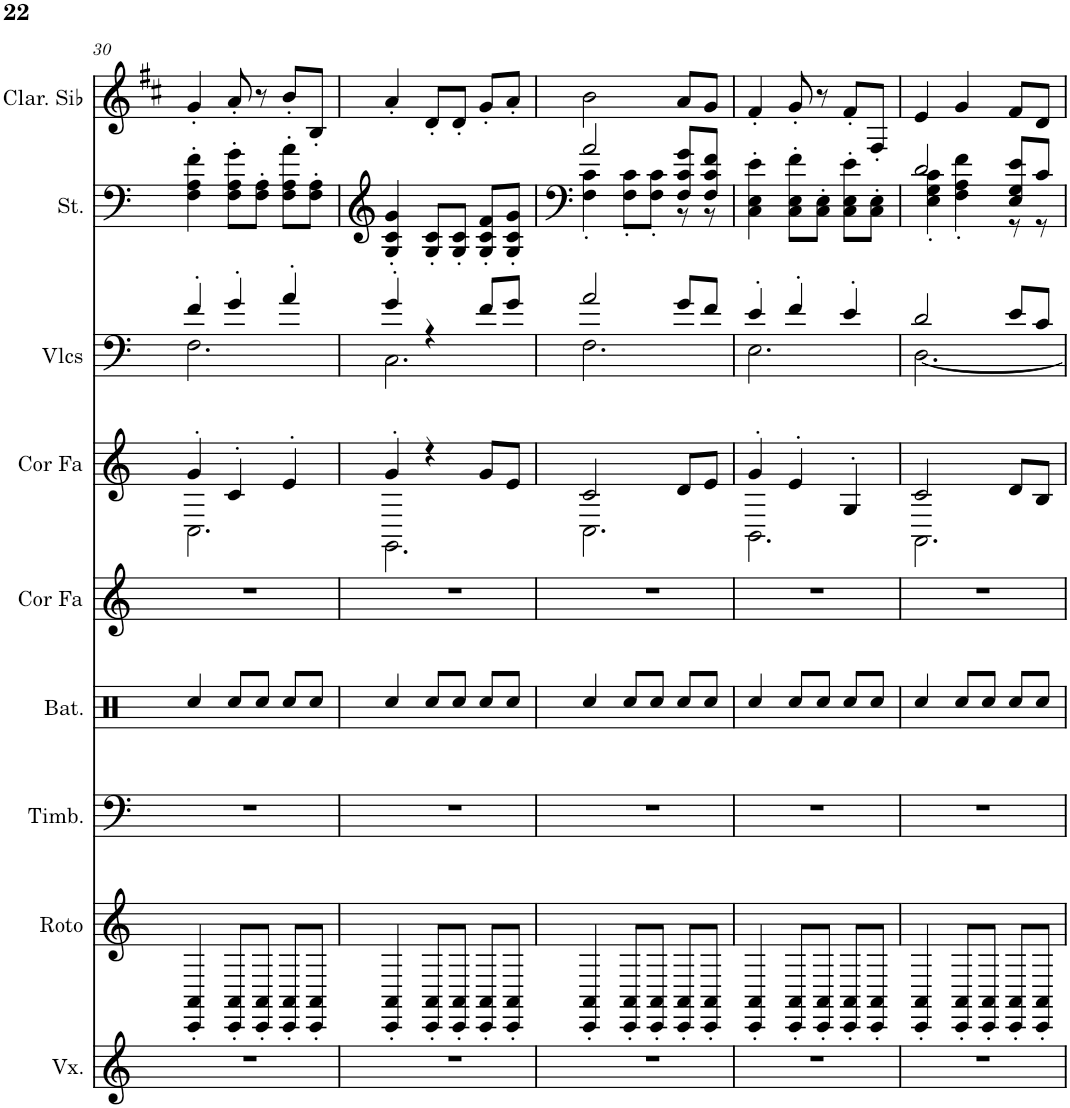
**kern	**kern	**kern	**kern	**kern	**kern	**kern	**kern	**kern
*part9	*part8	*part7	*part6	*part5	*part4	*part3	*part2	*part1
*staff9	*staff8	*staff7	*staff6	*staff5	*staff4	*staff3	*staff2	*staff1
*I"Voix	*I"Rototoms	*I"Timbales	*I"Batterie	*I"Cor en Fa	*I"Cor en Fa	*I"Violoncelles	*I"Cordes, Pirates Of The Caribbean Soundtrack - He's A Pirate	*I"Clarinette en Sib
*I'Vx.	*I'Roto	*I'Timb.	*I'Bat.	*I'Cor Fa	*I'Cor Fa	*I'Vlcs	*I'St.	*I'Clar. Sib
!!LO:PB:g=z
*clefG2	*clefG2	*clefF4	*clefX	*clefG2	*clefG2	*clefF4	*clefF4	*clefG2
*	*	*	*	*Trd4c7	*Trd4c7	*	*	*Trd1c2
*k[]	*k[]	*k[]	*k[]	*k[]	*k[]	*k[]	*k[]	*k[f#c#]
*M3/4	*M3/4	*M3/4	*M3/4	*M3/4	*M3/4	*M3/4	*M3/4	*M3/4
=30	=30	=30	=30	=30	=30	=30	=30	=30
*	*	*	*	*	*^	*^	*	*
2.r	4CC/' 4AA/'	2.r	4Rcc/	2.r	4g'/	2.C\	4f'/	2.F\	4F\' 4A\' 4f\'	4g'/
.	8CC/' 8AA/'L	.	8Rcc/L	.	4c'/	.	4g'/	.	8F\' 8A\' 8g\'L	8a'/
.	8CC/' 8AA/'J	.	8Rcc/J	.	.	.	.	.	8F\' 8A\'J	8r
.	8CC/' 8AA/'L	.	8Rcc/L	.	4e'/	.	4a'/	.	8F\' 8A\' 8a\'L	8b'/L
.	8CC/' 8AA/'J	.	8Rcc/J	.	.	.	.	.	8F\' 8A\'J	8B'/J
=31	=31	=31	=31	=31	=31	=31	=31	=31	=31	=31
2.r	4CC/' 4AA/'	2.r	4Rcc/	2.r	4g'/	2.GG\	4g'/	2.C\	4G/' 4c/' 4g/'	4a'/
.	8CC/' 8AA/'L	.	8Rcc/L	.	4r	.	4r	.	8G/' 8c/'L	8d'/L
.	8CC/' 8AA/'J	.	8Rcc/J	.	.	.	.	.	8G/' 8c/'J	8d'/J
.	8CC/' 8AA/'L	.	8Rcc/L	.	8g/L	.	8f/L	.	8G/' 8c/' 8f/'L	8g'/L
.	8CC/' 8AA/'J	.	8Rcc/J	.	8e/J	.	8g/J	.	8G/' 8c/' 8g/'J	8a'/J
=32	=32	=32	=32	=32	=32	=32	=32	=32	=32	=32
*	*	*	*	*	*	*	*	*	*^	*
2.r	4CC/' 4AA/'	2.r	4Rcc/	2.r	2c/	2.C\	2a/	2.F\	2a/	4F\' 4c\'	2b\
.	8CC/' 8AA/'L	.	8Rcc/L	.	.	.	.	.	.	8F\' 8c\'L	.
.	8CC/' 8AA/'J	.	8Rcc/J	.	.	.	.	.	.	8F\' 8c\'J	.
.	8CC/' 8AA/'L	.	8Rcc/L	.	8d/L	.	8g/L	.	8F/ 8c/ 8g/L	8r	8a/L
.	8CC/' 8AA/'J	.	8Rcc/J	.	8e/J	.	8f/J	.	8F/ 8c/ 8f/J	8r	8g/J
*	*	*	*	*	*	*	*	*	*v	*v	*
=33	=33	=33	=33	=33	=33	=33	=33	=33	=33	=33
2.r	4CC/' 4AA/'	2.r	4Rcc/	2.r	4g'/	2.BB\	4e'/	2.E\	4C\' 4E\' 4e\'	4f#'/
.	8CC/' 8AA/'L	.	8Rcc/L	.	4e'/	.	4f'/	.	8C\' 8E\' 8f\'L	8g'/
.	8CC/' 8AA/'J	.	8Rcc/J	.	.	.	.	.	8C\' 8E\'J	8r
.	8CC/' 8AA/'L	.	8Rcc/L	.	4G'/	.	4e'/	.	8C\' 8E\' 8e\'L	8f#'/L
.	8CC/' 8AA/'J	.	8Rcc/J	.	.	.	.	.	8C\' 8E\'J	8F#'/J
=34	=34	=34	=34	=34	=34	=34	=34	=34	=34	=34
*	*	*	*	*	*	*	*	*	*^	*
2.r	4CC/' 4AA/'	2.r	4Rcc/	2.r	2c/	2.AA\	2d/	[2.D\	2d/	4E\' 4G\' 4c\'	4e/
.	8CC/' 8AA/'L	.	8Rcc/L	.	.	.	.	.	.	4F\' 4A\' 4f\'	4g/
.	8CC/' 8AA/'J	.	8Rcc/J	.	.	.	.	.	.	.	.
.	8CC/' 8AA/'L	.	8Rcc/L	.	8d/L	.	8e/L	.	8E/ 8G/ 8e/L	8r	8f#/L
.	8CC/' 8AA/'J	.	8Rcc/J	.	8B/J	.	8c/J	.	8c/J	8r	8d/J
*	*	*	*	*	*v	*v	*	*	*v	*v	*
*	*	*	*	*	*	*v	*v	*	*
=	=	=	=	=	=	=	=	=
*-	*-	*-	*-	*-	*-	*-	*-	*-
